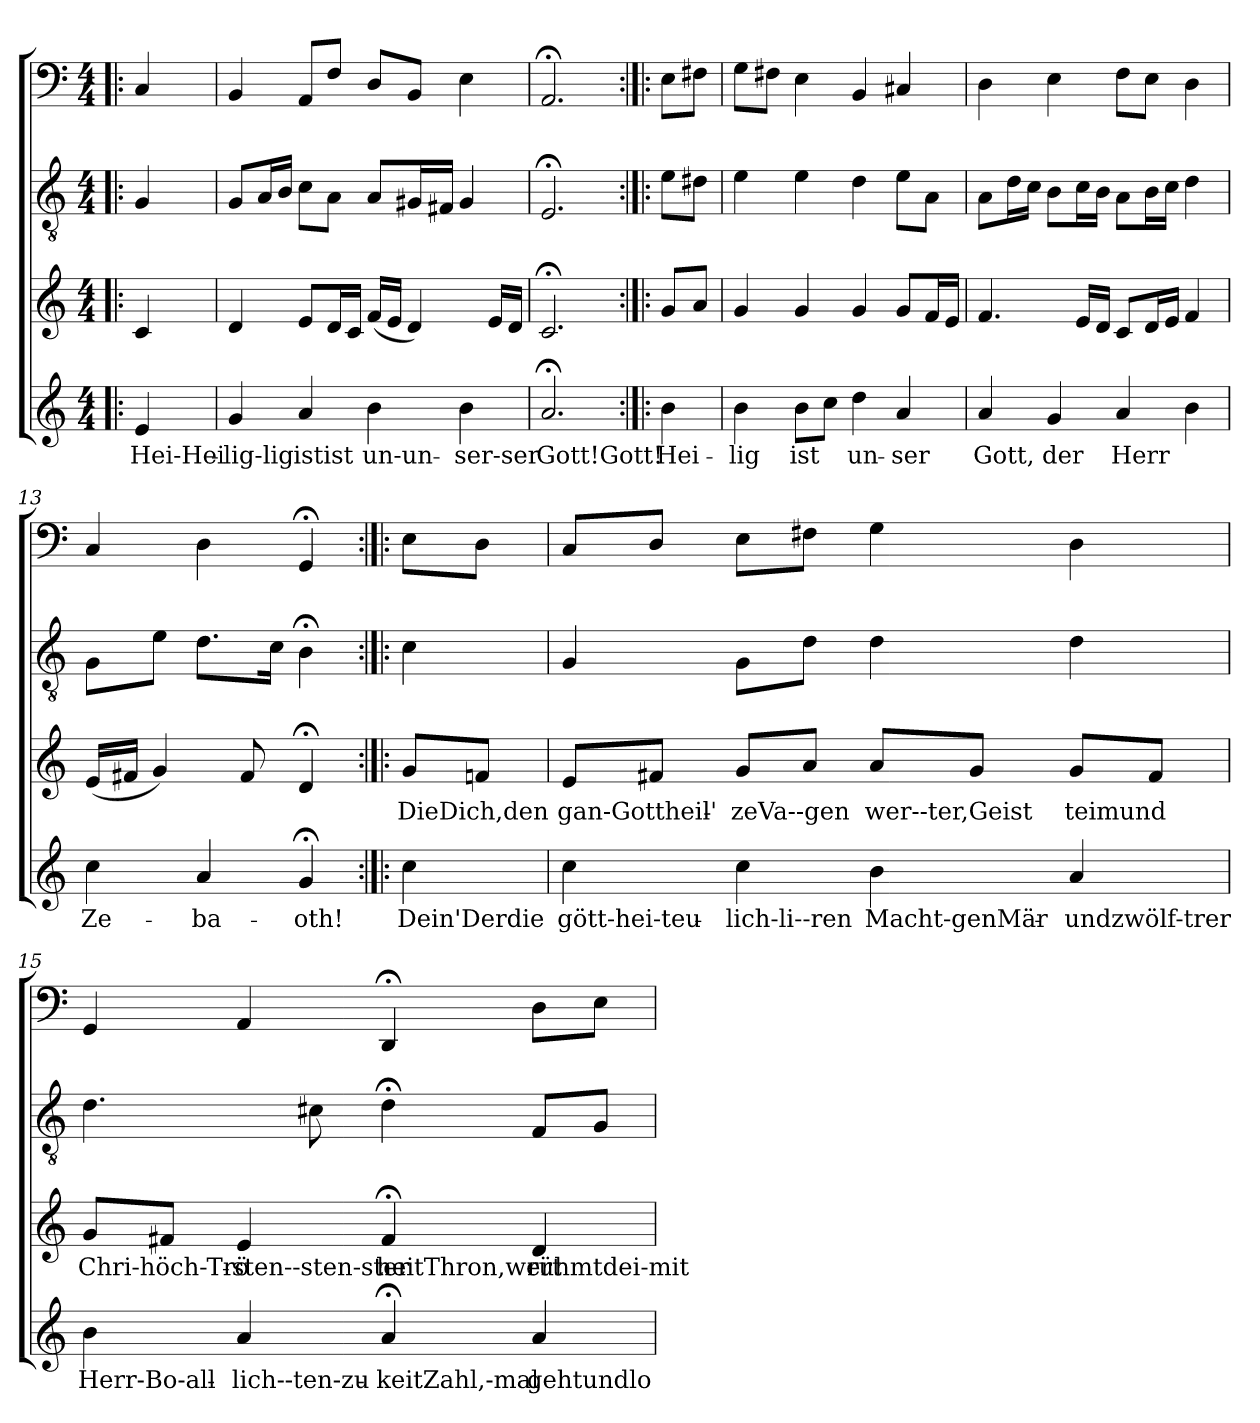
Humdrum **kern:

**kern	**text	**kern	**text	**kern	**kern
*part4	*part4	*part3	*part3	*part2	*part1
*staff4	*staff4	*staff3	*staff3	*staff2	*staff1
*clefG2	*	*clefG2	*	*clefGv2	*clefF4
*k[]	*	*k[]	*	*k[]	*k[]
*C:	*	*C:	*	*C:	*C:
*M4/4	*	*M4/4	*	*M4/4	*M4/4
=!|:	=!|:	=!|:	=!|:	=!|:	=!|:
4e/	Hei-Hei-	4c/	.	4G/	4C/
=9	=9	=9	=9	=9	=9
4g/	-lig-lig	4d/	.	8G/L	4BB/
.	.	.	.	16A/L	.
.	.	.	.	16B/JJ	.
4a/	istist	8e/L	.	8c\L	8AA/L
.	.	16d/L	.	8A\J	8F/J
.	.	16c/JJ	.	.	.
4b\	un-un-	(16f/LL	.	8A/L	8D/L
.	.	16e/JJ	.	.	.
.	.	4d/)	.	16G#X/L	8BB/J
.	.	.	.	16F#X/JJ	.
4b\	-ser-ser	.	.	4G#/	4E\
.	.	16e/LL	.	.	.
.	.	16d/JJ	.	.	.
=10	=10	=10	=10	=10	=10
2.a;</	Gott!Gott!	2.c;</	.	2.E;</	2.AA;</
=:|!|:	=:|!|:	=:|!|:	=:|!|:	=:|!|:	=:|!|:
4b\	Hei-	8g/L	.	8e\L	8E\L
.	.	8a/J	.	8d#X\J	8F#X\J
=11	=11	=11	=11	=11	=11
4b\	-lig	4g/	.	4e\	8G\L
.	.	.	.	.	8F#X\J
8b\L	ist	4g/	.	4e\	4E\
8cc\J	.	.	.	.	.
4dd\	un-	4g/	.	4d\	4BB/
4a/	-ser	8g/L	.	8e\L	4C#X/
.	.	16f/L	.	8A\J	.
.	.	16e/JJ	.	.	.
=12	=12	=12	=12	=12	=12
4a/	Gott,	4.f/	.	8A\L	4D\
.	.	.	.	16d\L	.
.	.	.	.	16c\JJ	.
4g/	der	.	.	8B\L	4E\
.	.	16e/LL	.	16c\L	.
.	.	16d/JJ	.	16B\JJ	.
4a/	Herr	8c/L	.	8A\L	8F\L
.	.	16d/L	.	16B\L	8E\J
.	.	16e/JJ	.	16c\JJ	.
4b\	.	4f/	.	4d\	4D\
=13	=13	=13	=13	=13	=13
4cc\	Ze-	(16e/LL	.	8G\L	4C/
.	.	16f#X/JJ	.	.	.
.	.	4g/)	.	8e\J	.
4a/	-ba-	.	.	8.d\L	4D\
.	.	8f#/	.	.	.
.	.	.	.	16c\Jk	.
4g;</	-oth!	4d;</	.	4B;<\	4GG;</
=:|!|:	=:|!|:	=:|!|:	=:|!|:	=:|!|:	=:|!|:
4cc\	Dein'Derdie	8g/L	DieDich,den	4c\	8E\L
.	.	8fn/J	.	.	8D\J
=14	=14	=14	=14	=14	=14
4cc\	gött-hei-teu-	8e/L	gan-Gottheil'-	4G/	8C/L
.	.	8f#X/J	.	.	8D/J
4cc\	-lich-li--ren	8g/L	-zeVa--gen	8G\L	8E\L
.	.	8a/J	.	8d\J	8F#X\J
4b\	Macht-genMär-	8a/L	wer--ter,Geist	4d\	4G\
.	.	8g/J	.	.	.
4a/	undzwölf-trer	8g/L	-teimund	4d\	4D\
.	.	8f#/J	.	.	.
=15	=15	=15	=15	=15	=15
4b\	Herr-Bo-all-	8g/L	Chri-höch-Trö-	4.d\	4GG/
.	.	8f#X/J	.	.	.
4a/	-lich--ten-zu-	4e/	-sten--sten-ster	.	4AA/
.	.	.	.	8c#X\	.
4a;</	-keitZahl,-mal	4f#;</	-heitThron,wert	4d;<\	4DD;</
4a/	gehtundlo-	4d/	rühmtdei-mit	8F/L	8D\L
.	.	.	.	8G/J	8E\J
=	=	=	=	=	=
*-	*-	*-	*-	*-	*-
